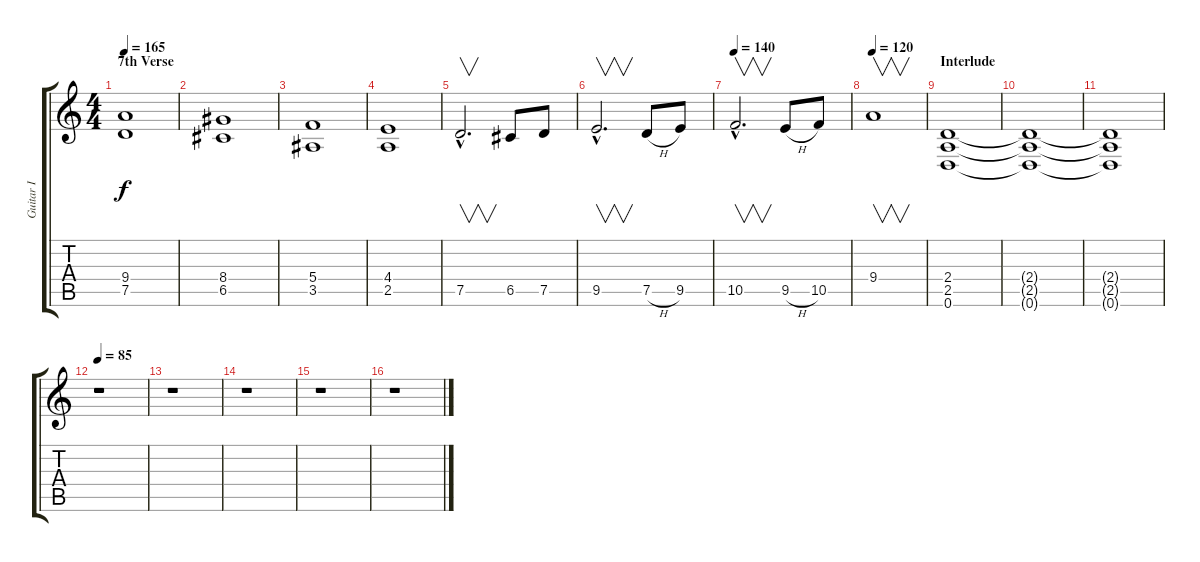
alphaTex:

\track ("Guitar I" "Guitar I") {instrument distortionguitar}
\staff {score tabs}
\tuning (D4 A3 F3 C3 G2 D2) {hide}
\ts (4 4)
\section ("" "7th Verse")
\tempo 165
\clef g2
\ks c
(9.4 7.5).1{dy f} |
(8.4 6.5).1 |
(5.4 3.5).1 |
(4.4 2.5).1 |
7.5{hac}.2{v d} 6.5.8 7.5.8 |
9.5{hac}.2{v d} 7.5{h}.8 9.5.8 |
\tempo 140
10.5{hac}.2{v d} 9.5{h}.8 10.5.8 |
\tempo 120
9.4.1{v} |
\section ("" "Interlude")
(2.4 2.5 0.6).1 |
(2.4{t} 2.5{t} 0.6{t}).1{volume 0} |
(2.4{t} 2.5{t} 0.6{t}).1 |
\tempo 85
r.1 |
r.1 |
r.1 |
r.1 |
r.1
